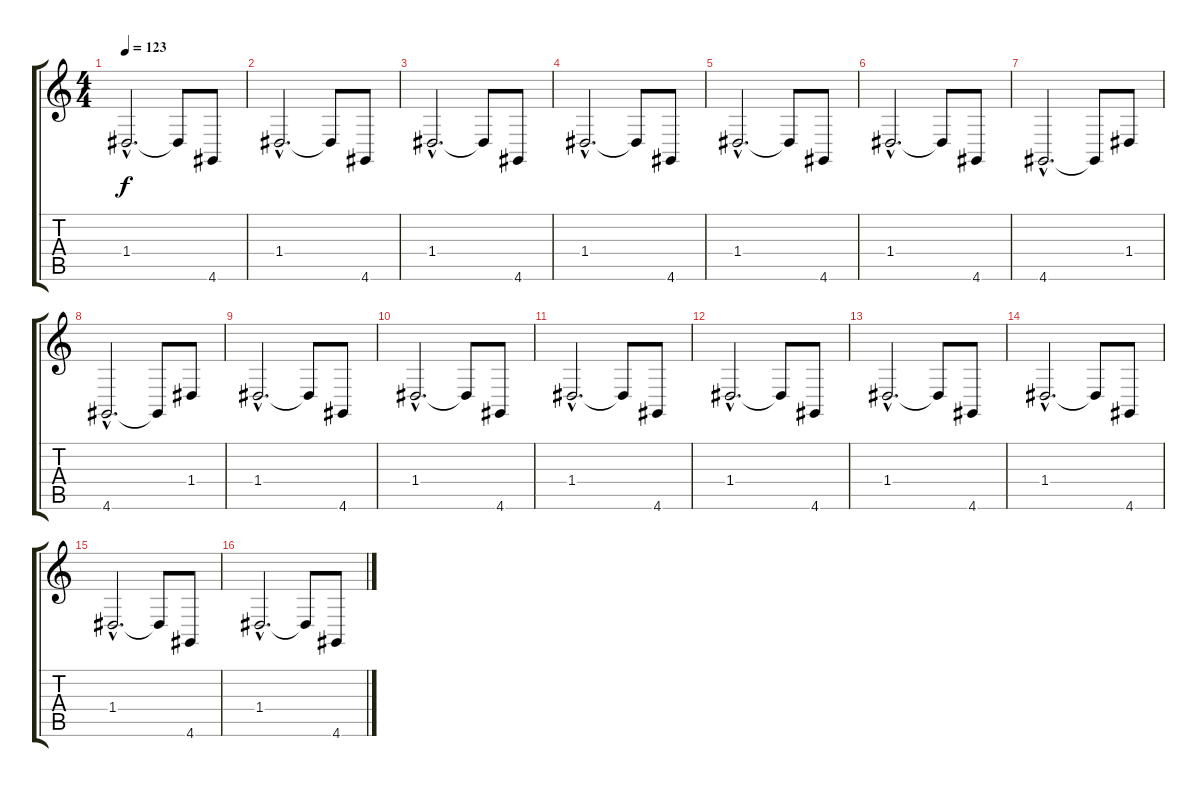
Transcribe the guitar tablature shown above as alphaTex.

\track "" {instrument viola}
\staff {score tabs}
\tuning (E4 B3 G3 D3 A2 E2) {hide}
\ts (4 4)
\tempo 123
\clef g2
\ks c
1.4{hac}.2{d dy f} 1.4{t}.8 4.6.8 |
1.4{hac}.2{d} 1.4{t}.8 4.6.8 |
1.4{hac}.2{d} 1.4{t}.8 4.6.8 |
1.4{hac}.2{d} 1.4{t}.8 4.6.8 |
1.4{hac}.2{d} 1.4{t}.8 4.6.8 |
1.4{hac}.2{d} 1.4{t}.8 4.6.8 |
4.6{hac}.2{d} 4.6{t}.8 1.4.8 |
4.6{hac}.2{d} 4.6{t}.8 1.4.8 |
1.4{hac}.2{d} 1.4{t}.8 4.6.8 |
1.4{hac}.2{d} 1.4{t}.8 4.6.8 |
1.4{hac}.2{d} 1.4{t}.8 4.6.8 |
1.4{hac}.2{d} 1.4{t}.8 4.6.8 |
1.4{hac}.2{d} 1.4{t}.8 4.6.8 |
1.4{hac}.2{d} 1.4{t}.8 4.6.8 |
1.4{hac}.2{d} 1.4{t}.8 4.6.8 |
1.4{hac}.2{d} 1.4{t}.8 4.6.8
